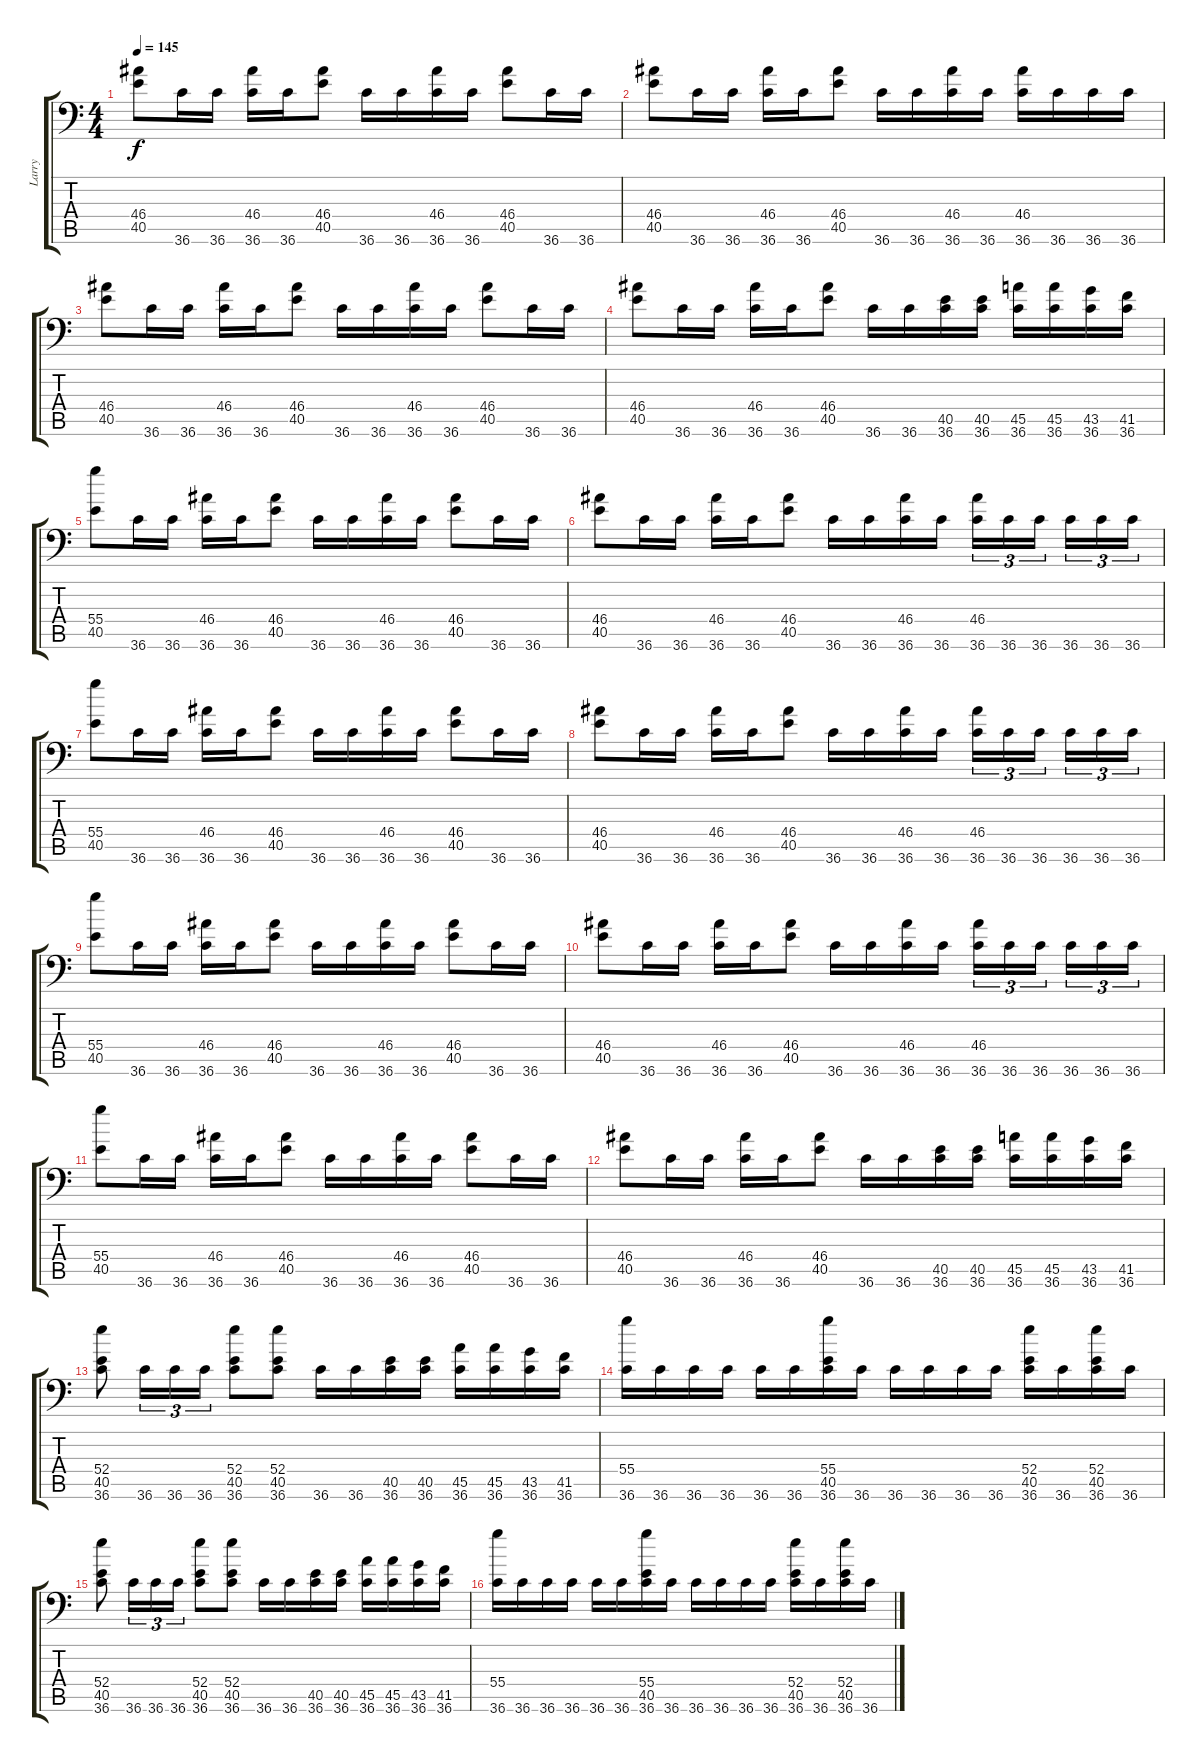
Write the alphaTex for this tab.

\track ("Larry" "Larry") {instrument acousticgrandpiano}
\staff {score tabs}
\tuning (C-1 C-1 C-1 C-1 C-1 C-1) {hide}
\ts (4 4)
\tempo 145
\clef f4
\ks c
(46.4 40.5).8{dy f} 36.6.16 36.6.16 (46.4 36.6).16 36.6.16 (46.4 40.5).8 36.6.16 36.6.16 (46.4 36.6).16 36.6.16 (46.4 40.5).8 36.6.16 36.6.16 |
(46.4 40.5).8 36.6.16 36.6.16 (46.4 36.6).16 36.6.16 (46.4 40.5).8 36.6.16 36.6.16 (46.4 36.6).16 36.6.16 (46.4 36.6).16 36.6.16 36.6.16 36.6.16 |
(46.4 40.5).8 36.6.16 36.6.16 (46.4 36.6).16 36.6.16 (46.4 40.5).8 36.6.16 36.6.16 (46.4 36.6).16 36.6.16 (46.4 40.5).8 36.6.16 36.6.16 |
(46.4 40.5).8 36.6.16 36.6.16 (46.4 36.6).16 36.6.16 (46.4 40.5).8 36.6.16 36.6.16 (40.5 36.6).16 (40.5 36.6).16 (45.5 36.6).16 (45.5 36.6).16 (43.5 36.6).16 (41.5 36.6).16 |
(55.4 40.5).8 36.6.16 36.6.16 (46.4 36.6).16 36.6.16 (46.4 40.5).8 36.6.16 36.6.16 (46.4 36.6).16 36.6.16 (46.4 40.5).8 36.6.16 36.6.16 |
(46.4 40.5).8 36.6.16 36.6.16 (46.4 36.6).16 36.6.16 (46.4 40.5).8 36.6.16 36.6.16 (46.4 36.6).16 36.6.16 (46.4 36.6).16{tu (3 2)} 36.6.16{tu (3 2)} 36.6.16{tu (3 2)} 36.6.16{tu (3 2)} 36.6.16{tu (3 2)} 36.6.16{tu (3 2)} |
(55.4 40.5).8 36.6.16 36.6.16 (46.4 36.6).16 36.6.16 (46.4 40.5).8 36.6.16 36.6.16 (46.4 36.6).16 36.6.16 (46.4 40.5).8 36.6.16 36.6.16 |
(46.4 40.5).8 36.6.16 36.6.16 (46.4 36.6).16 36.6.16 (46.4 40.5).8 36.6.16 36.6.16 (46.4 36.6).16 36.6.16 (46.4 36.6).16{tu (3 2)} 36.6.16{tu (3 2)} 36.6.16{tu (3 2)} 36.6.16{tu (3 2)} 36.6.16{tu (3 2)} 36.6.16{tu (3 2)} |
(55.4 40.5).8 36.6.16 36.6.16 (46.4 36.6).16 36.6.16 (46.4 40.5).8 36.6.16 36.6.16 (46.4 36.6).16 36.6.16 (46.4 40.5).8 36.6.16 36.6.16 |
(46.4 40.5).8 36.6.16 36.6.16 (46.4 36.6).16 36.6.16 (46.4 40.5).8 36.6.16 36.6.16 (46.4 36.6).16 36.6.16 (46.4 36.6).16{tu (3 2)} 36.6.16{tu (3 2)} 36.6.16{tu (3 2)} 36.6.16{tu (3 2)} 36.6.16{tu (3 2)} 36.6.16{tu (3 2)} |
(55.4 40.5).8 36.6.16 36.6.16 (46.4 36.6).16 36.6.16 (46.4 40.5).8 36.6.16 36.6.16 (46.4 36.6).16 36.6.16 (46.4 40.5).8 36.6.16 36.6.16 |
(46.4 40.5).8 36.6.16 36.6.16 (46.4 36.6).16 36.6.16 (46.4 40.5).8 36.6.16 36.6.16 (40.5 36.6).16 (40.5 36.6).16 (45.5 36.6).16 (45.5 36.6).16 (43.5 36.6).16 (41.5 36.6).16 |
(52.4 40.5 36.6).8 36.6.16{tu (3 2)} 36.6.16{tu (3 2)} 36.6.16{tu (3 2)} (52.4 40.5 36.6).8 (52.4 40.5 36.6).8 36.6.16 36.6.16 (40.5 36.6).16 (40.5 36.6).16 (45.5 36.6).16 (45.5 36.6).16 (43.5 36.6).16 (41.5 36.6).16 |
(55.4 36.6).16 36.6.16 36.6.16 36.6.16 36.6.16 36.6.16 (55.4 40.5 36.6).16 36.6.16 36.6.16 36.6.16 36.6.16 36.6.16 (52.4 40.5 36.6).16 36.6.16 (52.4 40.5 36.6).16 36.6.16 |
(52.4 40.5 36.6).8 36.6.16{tu (3 2)} 36.6.16{tu (3 2)} 36.6.16{tu (3 2)} (52.4 40.5 36.6).8 (52.4 40.5 36.6).8 36.6.16 36.6.16 (40.5 36.6).16 (40.5 36.6).16 (45.5 36.6).16 (45.5 36.6).16 (43.5 36.6).16 (41.5 36.6).16 |
(55.4 36.6).16 36.6.16 36.6.16 36.6.16 36.6.16 36.6.16 (55.4 40.5 36.6).16 36.6.16 36.6.16 36.6.16 36.6.16 36.6.16 (52.4 40.5 36.6).16 36.6.16 (52.4 40.5 36.6).16 36.6.16
